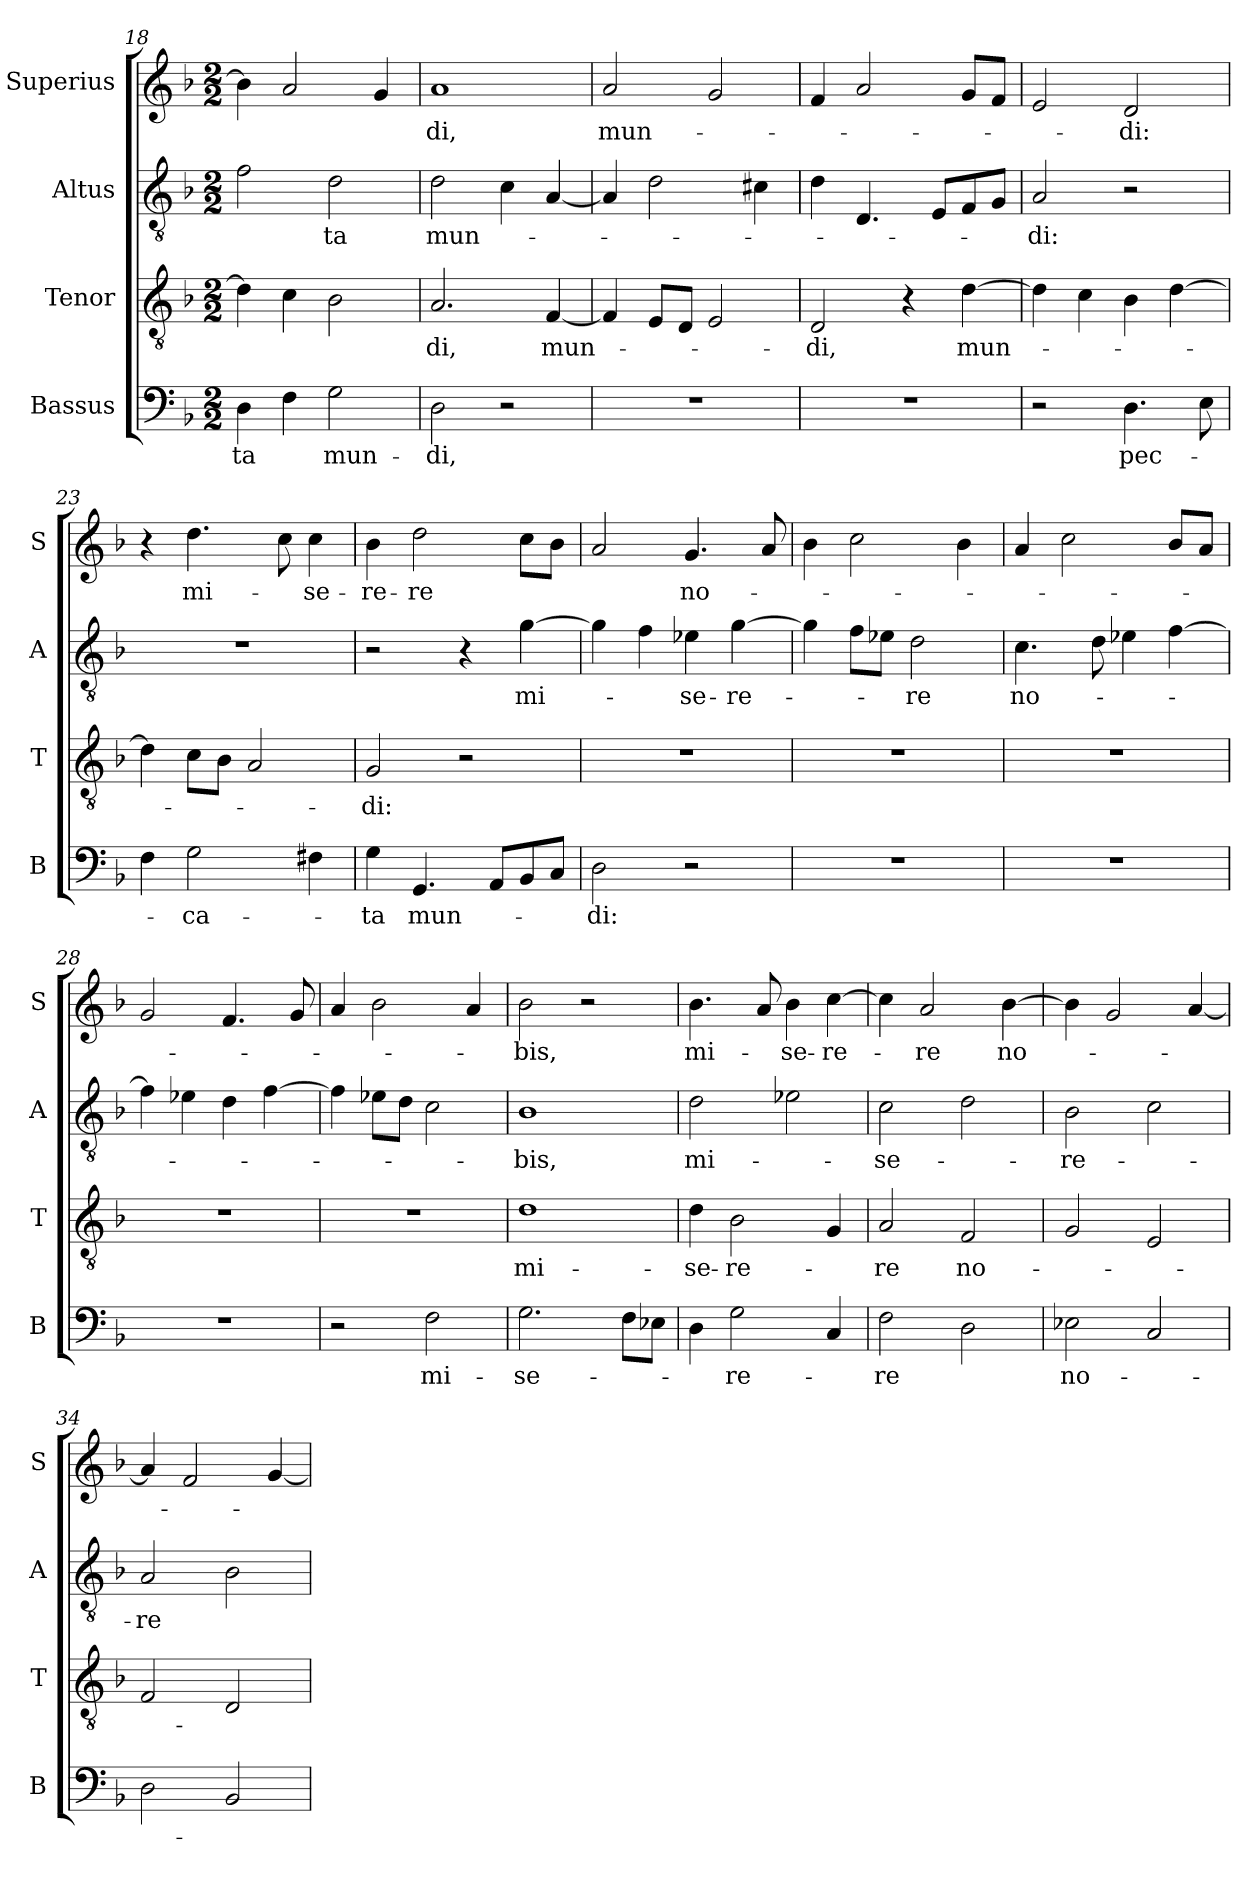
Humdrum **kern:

**kern	**text	**kern	**text	**kern	**text	**kern	**text
*part4	*part4	*part3	*part3	*part2	*part2	*part1	*part1
*staff4	*staff4	*staff3	*staff3	*staff2	*staff2	*staff1	*staff1
*I"Bassus	*	*I"Tenor	*	*I"Altus	*	*I"Superius	*
*I'B	*	*I'T	*	*I'A	*	*I'S	*
*clefF4	*	*clefGv2	*	*clefGv2	*	*clefG2	*
*k[b-]	*	*k[b-]	*	*k[b-]	*	*k[b-]	*
*M2/2	*	*M2/2	*	*M2/2	*	*M2/2	*
=18	=18	=18	=18	=18	=18	=18	=18
!	!LO:LY:i	!	!	!	!	!	!
4D	-ta	4d]	.	2f	.	4b-]	.
4F	.	4c	.	.	.	2a	.
!	!LO:LY:i	!	!	!	!	!	!
2G	mun-	2B-	.	2d	-ta	.	.
.	.	.	.	.	.	4g	.
=19	=19	=19	=19	=19	=19	=19	=19
!	!LO:LY:i	!	!LO:LY:i	!	!	!	!
2D	-di,	2.A	-di,	2d	mun-	1a	-di,
2r	.	.	.	4c	.	.	.
!	!	!	!LO:LY:i	!	!	!	!
.	.	[4F	mun-	[4A	.	.	.
=20	=20	=20	=20	=20	=20	=20	=20
!	!	!	!	!	!	!	!LO:LY:i
1r	.	4F]	.	4A]	.	2a	mun-
.	.	8EL	.	2d	.	.	.
.	.	8DJ	.	.	.	.	.
.	.	2E	.	.	.	2g	.
.	.	.	.	4c#X	.	.	.
=21	=21	=21	=21	=21	=21	=21	=21
!	!	!	!LO:LY:i	!	!	!	!
1r	.	2D	-di,	4d	.	4f	.
.	.	.	.	4.D	.	2a	.
.	.	4r	.	.	.	.	.
.	.	.	.	8EL	.	.	.
.	.	[4d	mun-	8F	.	8gL	.
.	.	.	.	8GJ	.	8fJ	.
=22	=22	=22	=22	=22	=22	=22	=22
2r	.	4d]	.	2A	-di:	2e	.
.	.	4c	.	.	.	.	.
!	!	!	!	!	!	!	!LO:LY:i
4.D	pec-	4B-	.	2r	.	2d	-di:
.	.	[4d	.	.	.	.	.
8E	.	.	.	.	.	.	.
=23	=23	=23	=23	=23	=23	=23	=23
4F	.	4d]	.	1r	.	4r	.
2G	-ca-	8cL	.	.	.	4.dd	mi-
.	.	8B-J	.	.	.	.	.
.	.	2A	.	.	.	.	.
.	.	.	.	.	.	8cc	.
4F#X	.	.	.	.	.	4cc	-se-
=24	=24	=24	=24	=24	=24	=24	=24
4G	-ta	2G	-di:	2r	.	4b-	-re-
4.GG	mun-	.	.	.	.	2dd	-re
.	.	2r	.	4r	.	.	.
8AAL	.	.	.	.	.	.	.
8BB-	.	.	.	[4g	mi-	8ccL	.
8CJ	.	.	.	.	.	8b-J	.
=25	=25	=25	=25	=25	=25	=25	=25
2D	-di:	1r	.	4g]	.	2a	.
.	.	.	.	4f	.	.	.
!	!	!	!	!	!	!	!LO:LY:i
2r	.	.	.	4e-X	-se-	4.g	no-
.	.	.	.	[4g	-re-	.	.
.	.	.	.	.	.	8a	.
=26	=26	=26	=26	=26	=26	=26	=26
1r	.	1r	.	4g]	.	4b-	.
.	.	.	.	8fL	.	2cc	.
.	.	.	.	8e-XJ	.	.	.
.	.	.	.	2d	-re	.	.
.	.	.	.	.	.	4b-	.
=27	=27	=27	=27	=27	=27	=27	=27
!	!	!	!	!	!LO:LY:i	!	!
1r	.	1r	.	4.c	no-	4a	.
.	.	.	.	.	.	2cc	.
.	.	.	.	8d	.	.	.
.	.	.	.	4e-X	.	.	.
.	.	.	.	[4f	.	8b-L	.
.	.	.	.	.	.	8aJ	.
=28	=28	=28	=28	=28	=28	=28	=28
1r	.	1r	.	4f]	.	2g	.
.	.	.	.	4e-X	.	.	.
.	.	.	.	4d	.	4.f	.
.	.	.	.	[4f	.	.	.
.	.	.	.	.	.	8g	.
=29	=29	=29	=29	=29	=29	=29	=29
2r	.	1r	.	4f]	.	4a	.
.	.	.	.	8e-XL	.	2b-	.
.	.	.	.	8dJ	.	.	.
2F	mi-	.	.	2c	.	.	.
.	.	.	.	.	.	4a	.
=30	=30	=30	=30	=30	=30	=30	=30
!	!	!	!	!	!LO:LY:i	!	!LO:LY:i
2.G	-se-	1d	mi-	1B-	-bis,	2b-	-bis,
.	.	.	.	.	.	2r	.
8FL	.	.	.	.	.	.	.
8E-iJ	.	.	.	.	.	.	.
=31	=31	=31	=31	=31	=31	=31	=31
!	!	!	!	!	!LO:LY:i	!	!LO:LY:i
4D	.	4d	-se-	2d	mi-	4.b-	mi-
2G	-re-	2B-	-re-	.	.	.	.
.	.	.	.	.	.	8a	.
!	!	!	!	!	!	!	!LO:LY:i
.	.	.	.	2e-X	.	4b-	-se-
!	!	!	!	!	!	!	!LO:LY:i
4C	.	4G	.	.	.	[4cc	-re-
=32	=32	=32	=32	=32	=32	=32	=32
!	!	!	!	!	!LO:LY:i	!	!
2F	-re	2A	-re	2c	-se-	4cc]	.
!	!	!	!	!	!	!	!LO:LY:i
.	.	.	.	.	.	2a	-re
2D	.	2F	no-	2d	.	.	.
.	.	.	.	.	.	[4b-	no-
=33	=33	=33	=33	=33	=33	=33	=33
!	!	!	!	!	!LO:LY:i	!	!
2E-X	no-	2G	.	2B-	-re-	4b-]	.
.	.	.	.	.	.	2g	.
2C	.	2E	.	2c	.	.	.
.	.	.	.	.	.	[4a	.
=34	=34	=34	=34	=34	=34	=34	=34
!	!	!	!	!	!LO:LY:i	!	!
2D	.	2F	.	2A	-re	4a]	.
.	.	.	.	.	.	2f	.
2BB-	.	2D	.	2B-	.	.	.
.	.	.	.	.	.	[4g	.
=	=	=	=	=	=	=	=
*-	*-	*-	*-	*-	*-	*-	*-
